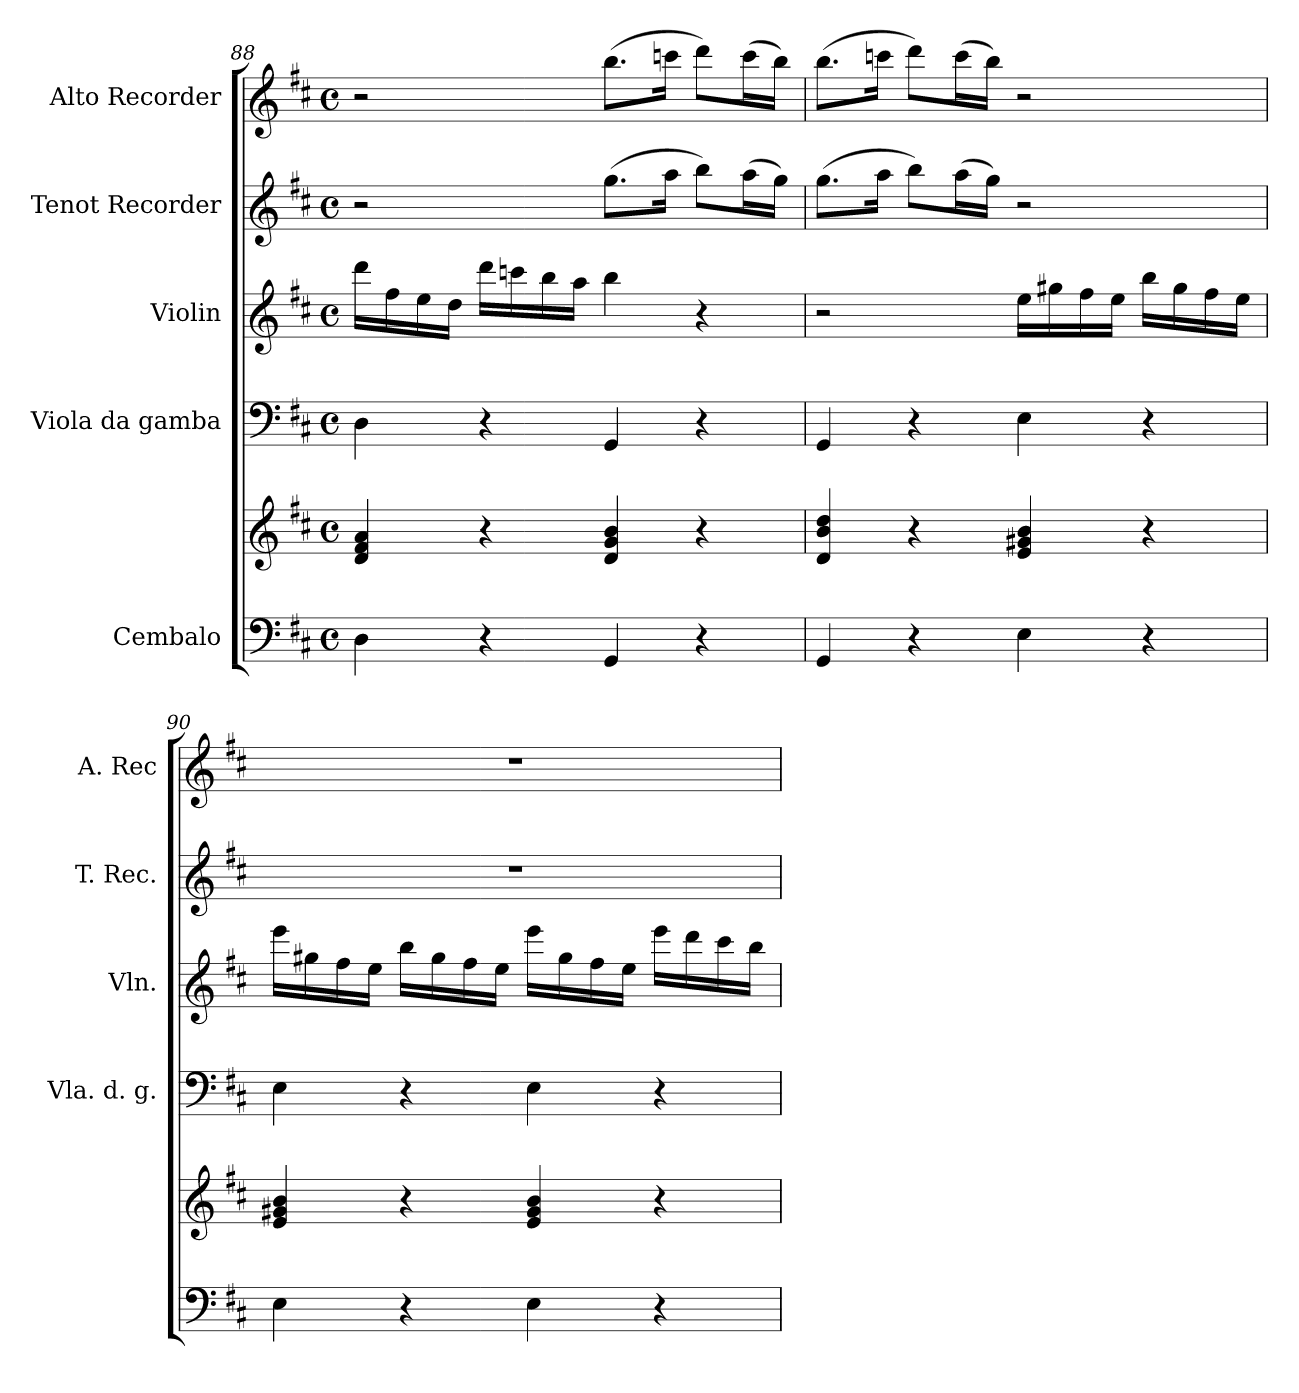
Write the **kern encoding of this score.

**kern	**kern	**kern	**kern	**kern	**kern
*part5	*part5	*part4	*part3	*part2	*part1
*staff6	*staff5	*staff4	*staff3	*staff2	*staff1
*I"Cembalo	*	*I"Viola da gamba	*I"Violin	*I"Tenot Recorder	*I"Alto Recorder
*	*	*I'Vla. d. g.	*I'Vln.	*I'T. Rec.	*I'A. Rec
*clefF4	*clefG2	*clefF4	*clefG2	*clefG2	*clefG2
*k[f#c#]	*k[f#c#]	*k[f#c#]	*k[f#c#]	*k[f#c#]	*k[f#c#]
*M4/4	*M4/4	*M4/4	*M4/4	*M4/4	*M4/4
*met(c)	*met(c)	*met(c)	*met(c)	*met(c)	*met(c)
=88	=88	=88	=88	=88	=88
4D\	4d/ 4f#/ 4a/	4D\	16ddd\LL	2r	2r
.	.	.	16ff#\	.	.
.	.	.	16ee\	.	.
.	.	.	16dd\JJ	.	.
4r	4r	4r	16ddd\LL	.	.
.	.	.	16cccn\	.	.
.	.	.	16bb\	.	.
.	.	.	16aa\JJ	.	.
4GG/	4d/ 4g/ 4b/	4GG/	4bb\	(8.gg\L	(8.bb\L
.	.	.	.	16aa\Jk	16cccn\Jk
4r	4r	4r	4r	8bb\L)	8ddd\L)
.	.	.	.	(16aa\L	(16ccc\L
.	.	.	.	16gg\JJ)	16bb\JJ)
=89	=89	=89	=89	=89	=89
4GG/	4d/ 4b/ 4dd/	4GG/	2r	(8.gg\L	(8.bb\L
.	.	.	.	16aa\Jk	16cccn\Jk
4r	4r	4r	.	8bb\L)	8ddd\L)
.	.	.	.	(16aa\L	(16ccc\L
.	.	.	.	16gg\JJ)	16bb\JJ)
4E\	4e/ 4g#X/ 4b/	4E\	16ee\LL	2r	2r
.	.	.	16gg#X\	.	.
.	.	.	16ff#\	.	.
.	.	.	16ee\JJ	.	.
4r	4r	4r	16bb\LL	.	.
.	.	.	16gg#\	.	.
.	.	.	16ff#\	.	.
.	.	.	16ee\JJ	.	.
!!LO:LB:g=z
=90	=90	=90	=90	=90	=90
4E\	4e/ 4g#X/ 4b/	4E\	16eee\LL	1r	1r
.	.	.	16gg#X\	.	.
.	.	.	16ff#\	.	.
.	.	.	16ee\JJ	.	.
4r	4r	4r	16bb\LL	.	.
.	.	.	16gg#\	.	.
.	.	.	16ff#\	.	.
.	.	.	16ee\JJ	.	.
4E\	4e/ 4g#/ 4b/	4E\	16eee\LL	.	.
.	.	.	16gg#\	.	.
.	.	.	16ff#\	.	.
.	.	.	16ee\JJ	.	.
4r	4r	4r	16eee\LL	.	.
.	.	.	16ddd\	.	.
.	.	.	16ccc#\	.	.
.	.	.	16bb\JJ	.	.
=	=	=	=	=	=
*-	*-	*-	*-	*-	*-
